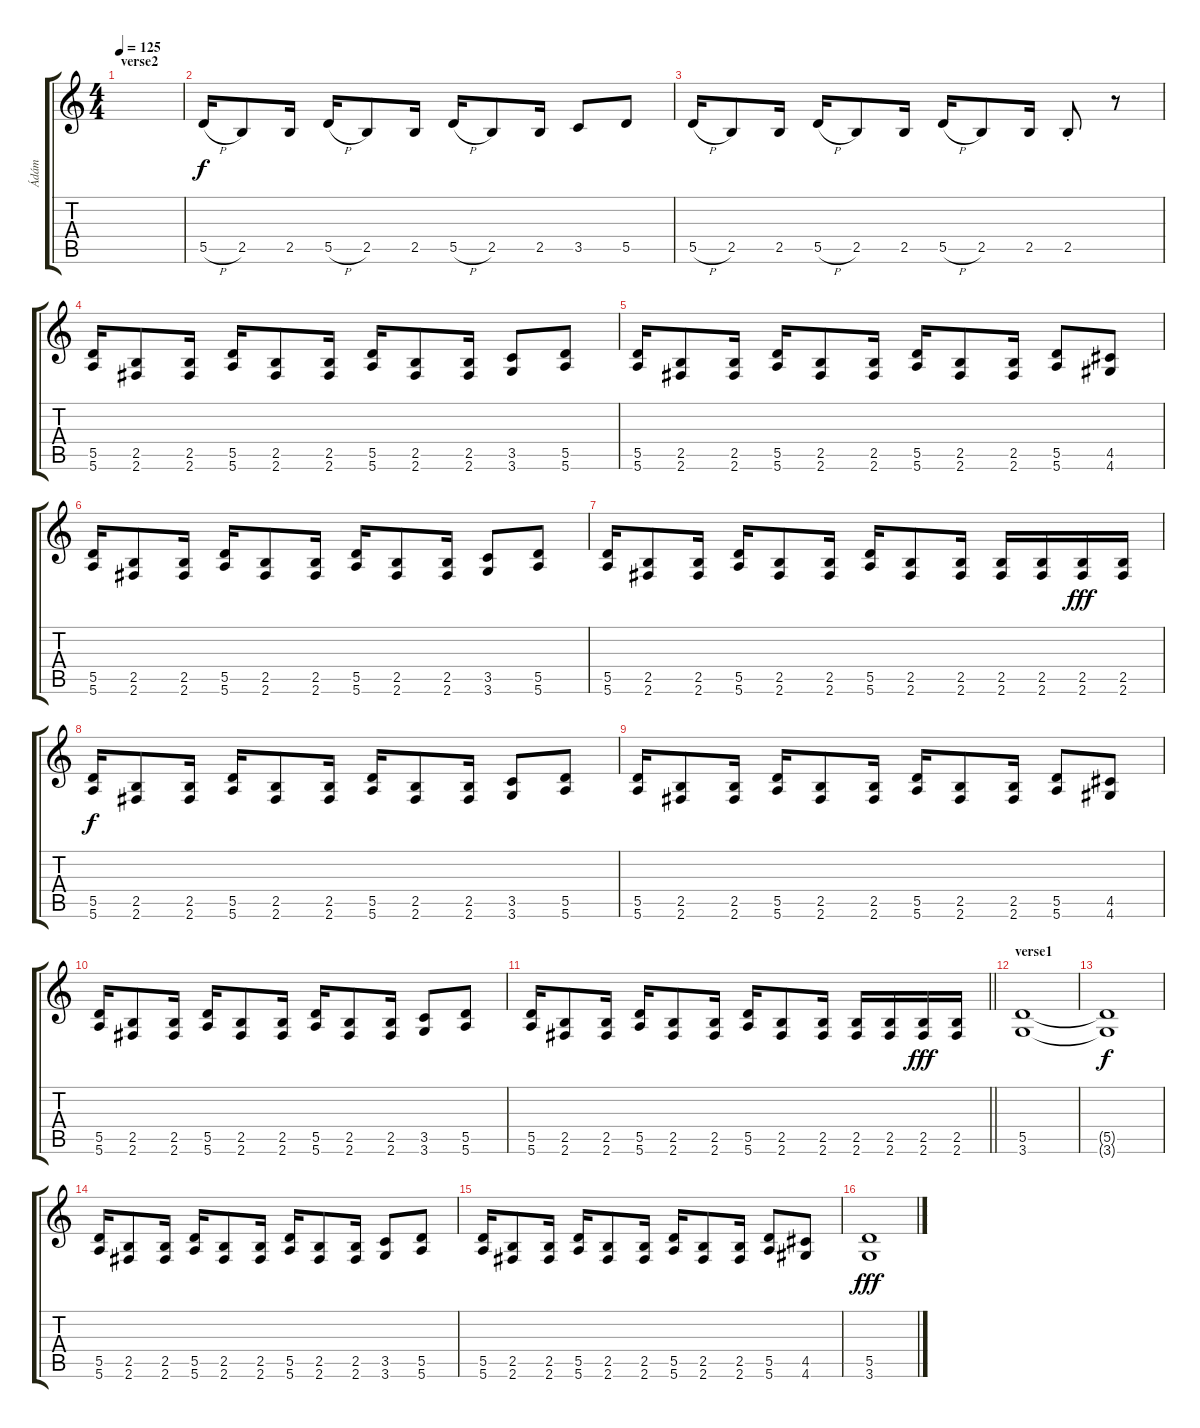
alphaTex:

\track ("Ádám" "Ádám") {instrument distortionguitar}
\staff {score tabs}
\tuning (E4 B3 G3 D3 A2 E2) {hide}
\ts (4 4)
\section ("" "verse2")
\tempo 125
\clef g2
\ks c
|
5.5{h}.16 2.5.8 2.5.16 5.5{h}.16 2.5.8 2.5.16 5.5{h}.16 2.5.8 2.5.16 3.5.8 5.5.8 |
5.5{h}.16 2.5.8 2.5.16 5.5{h}.16 2.5.8 2.5.16 5.5{h}.16 2.5.8 2.5.16 2.5{st}.8 r.8 |
(5.5 5.6).16 (2.5 2.6).8 (2.5 2.6).16 (5.5 5.6).16 (2.5 2.6).8 (2.5 2.6).16 (5.5 5.6).16 (2.5 2.6).8 (2.5 2.6).16 (3.5 3.6).8 (5.5 5.6).8 |
(5.5 5.6).16 (2.5 2.6).8 (2.5 2.6).16 (5.5 5.6).16 (2.5 2.6).8 (2.5 2.6).16 (5.5 5.6).16 (2.5 2.6).8 (2.5 2.6).16 (5.5 5.6).8 (4.5 4.6).8 |
(5.5 5.6).16 (2.5 2.6).8 (2.5 2.6).16 (5.5 5.6).16 (2.5 2.6).8 (2.5 2.6).16 (5.5 5.6).16 (2.5 2.6).8 (2.5 2.6).16 (3.5 3.6).8 (5.5 5.6).8 |
(5.5 5.6).16 (2.5 2.6).8 (2.5 2.6).16 (5.5 5.6).16 (2.5 2.6).8 (2.5 2.6).16 (5.5 5.6).16 (2.5 2.6).8 (2.5 2.6).16 (2.5 2.6).16 (2.5 2.6).16 (2.5 2.6).16{dy fff} (2.5 2.6).16 |
(5.5 5.6).16{dy f} (2.5 2.6).8 (2.5 2.6).16 (5.5 5.6).16 (2.5 2.6).8 (2.5 2.6).16 (5.5 5.6).16 (2.5 2.6).8 (2.5 2.6).16 (3.5 3.6).8 (5.5 5.6).8 |
(5.5 5.6).16 (2.5 2.6).8 (2.5 2.6).16 (5.5 5.6).16 (2.5 2.6).8 (2.5 2.6).16 (5.5 5.6).16 (2.5 2.6).8 (2.5 2.6).16 (5.5 5.6).8 (4.5 4.6).8 |
(5.5 5.6).16 (2.5 2.6).8 (2.5 2.6).16 (5.5 5.6).16 (2.5 2.6).8 (2.5 2.6).16 (5.5 5.6).16 (2.5 2.6).8 (2.5 2.6).16 (3.5 3.6).8 (5.5 5.6).8 |
\barLineRight lightlight
(5.5 5.6).16 (2.5 2.6).8 (2.5 2.6).16 (5.5 5.6).16 (2.5 2.6).8 (2.5 2.6).16 (5.5 5.6).16 (2.5 2.6).8 (2.5 2.6).16 (2.5 2.6).16 (2.5 2.6).16 (2.5 2.6).16{dy fff} (2.5 2.6).16 |
\section ("" "verse1")
(5.5 3.6).1 |
(5.5{t} 3.6{t}).1{dy f} |
(5.5 5.6).16 (2.5 2.6).8 (2.5 2.6).16 (5.5 5.6).16 (2.5 2.6).8 (2.5 2.6).16 (5.5 5.6).16 (2.5 2.6).8 (2.5 2.6).16 (3.5 3.6).8 (5.5 5.6).8 |
(5.5 5.6).16 (2.5 2.6).8 (2.5 2.6).16 (5.5 5.6).16 (2.5 2.6).8 (2.5 2.6).16 (5.5 5.6).16 (2.5 2.6).8 (2.5 2.6).16 (5.5 5.6).8 (4.5 4.6).8 |
(5.5 3.6).1{dy fff}
